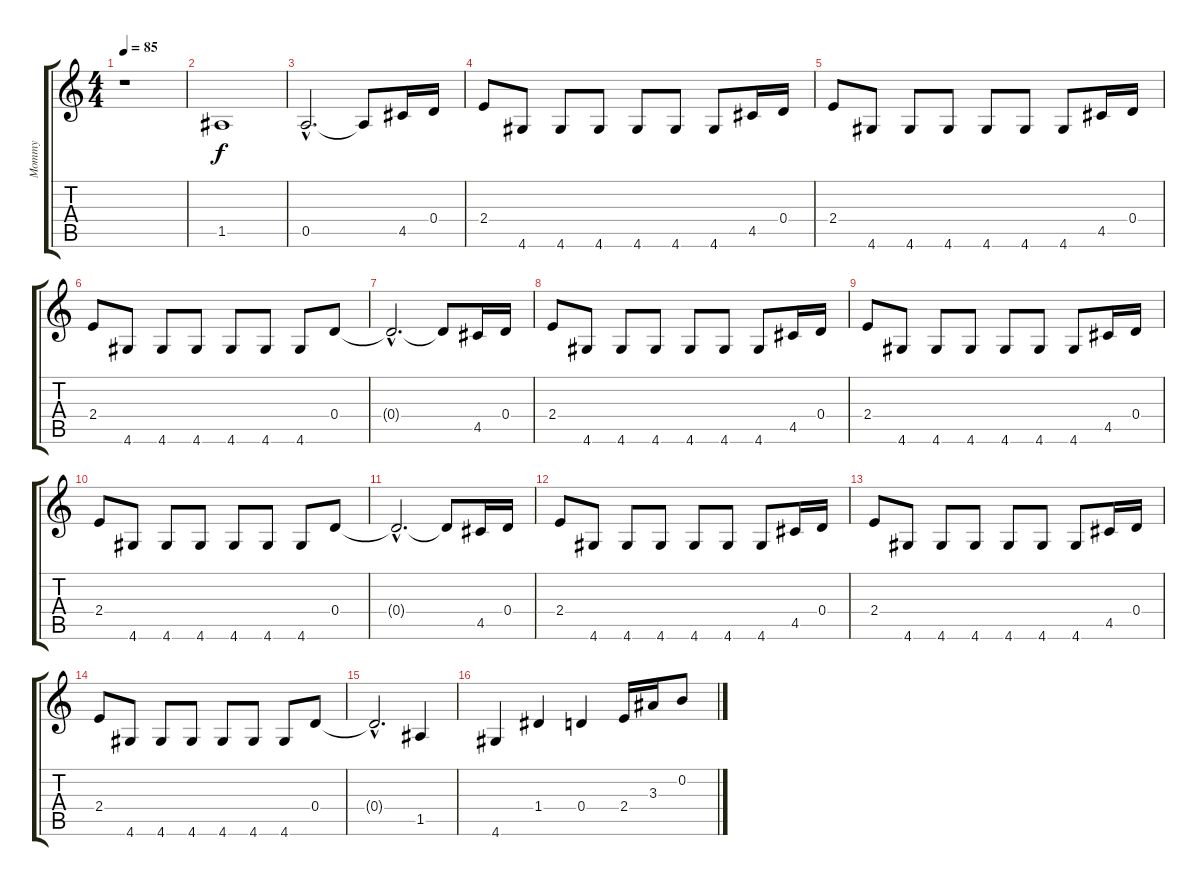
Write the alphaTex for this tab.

\track ("Mommy" "Mommy") {instrument overdrivenguitar}
\staff {score tabs}
\tuning (E4 B3 G3 D3 A2 E2) {hide}
\ts (4 4)
\tempo 85
\clef g2
\ks c
r.1{dy f instrument overdrivenguitar} |
1.5.1 |
0.5{hac}.2{d} 0.5{t}.8 4.5.16{balance 4} 0.4.16 |
2.4.8 4.6.8 4.6.8{balance 8} 4.6.8 4.6.8 4.6.8 4.6.8 4.5.16{balance 4} 0.4.16 |
2.4.8 4.6.8 4.6.8{balance 8} 4.6.8 4.6.8 4.6.8 4.6.8 4.5.16{balance 4} 0.4.16 |
2.4.8 4.6.8 4.6.8{balance 8} 4.6.8 4.6.8 4.6.8 4.6.8 0.4.8{balance 4} |
0.4{hac t}.2{d} 0.4{t}.8 4.5.16{balance 4} 0.4.16 |
2.4.8 4.6.8 4.6.8{balance 8} 4.6.8 4.6.8 4.6.8 4.6.8 4.5.16{balance 4} 0.4.16 |
2.4.8 4.6.8 4.6.8{balance 8} 4.6.8 4.6.8 4.6.8 4.6.8 4.5.16{balance 4} 0.4.16 |
2.4.8 4.6.8 4.6.8{balance 8} 4.6.8 4.6.8 4.6.8 4.6.8 0.4.8{balance 4} |
0.4{hac t}.2{d} 0.4{t}.8 4.5.16{balance 4} 0.4.16 |
2.4.8 4.6.8 4.6.8{balance 8} 4.6.8 4.6.8 4.6.8 4.6.8 4.5.16{balance 4} 0.4.16 |
2.4.8 4.6.8 4.6.8{balance 8} 4.6.8 4.6.8 4.6.8 4.6.8 4.5.16{balance 4} 0.4.16 |
2.4.8 4.6.8 4.6.8{balance 8} 4.6.8 4.6.8 4.6.8 4.6.8 0.4.8{balance 4} |
0.4{hac t}.2{d} 1.5.4 |
4.6.4 1.4.4 0.4.4 2.4.16 3.3.16 0.2.8
